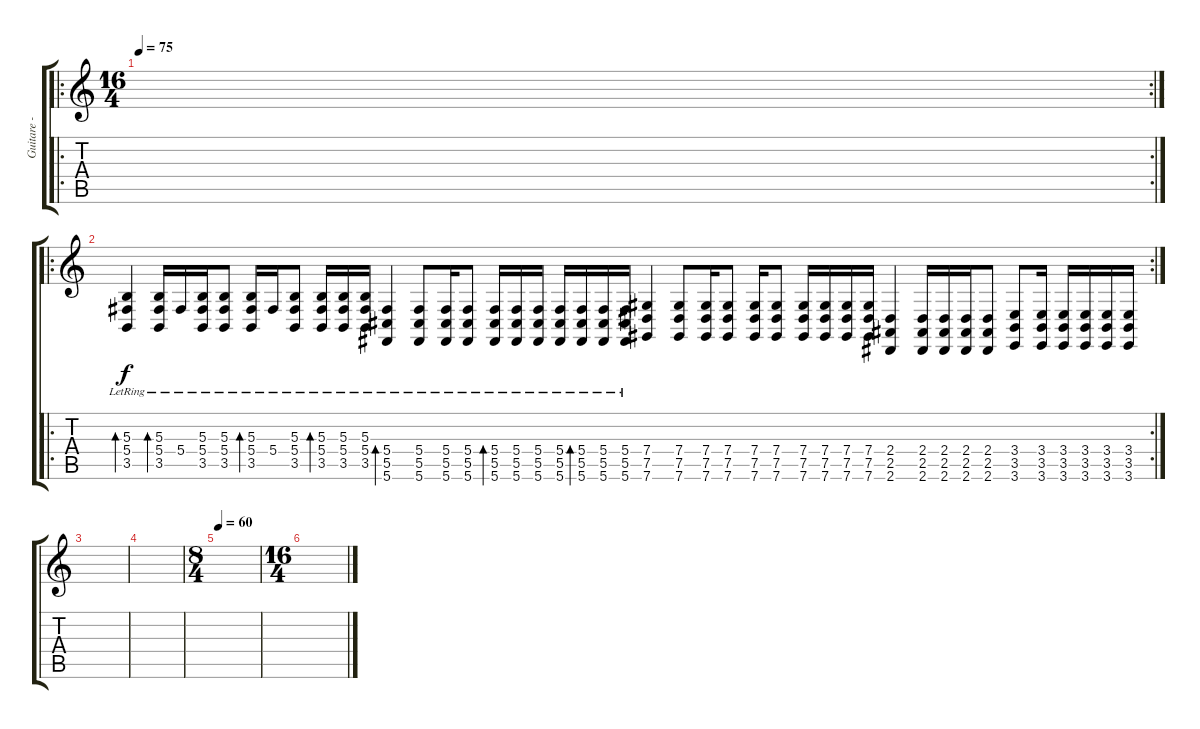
\track ("Guitare - 2" "Guitare - ") {instrument choiraahs}
\staff {score tabs}
\tuning (Eb4 Bb3 Gb3 Db3 Ab2 Db2) {hide}
\ro
\rc 2
\ts (16 4)
\tempo 75
\clef g2
\ks c
|
\ro
\rc 2
(5.3{lr} 5.4{lr} 3.5{lr}).4{bd 120} (5.3{lr} 5.4{lr} 3.5{lr}).16{bd 240} 5.4{lr}.16 (5.3 5.4 3.5{lr}).16 (5.3{lr} 5.4 3.5{lr}).8 (5.3{lr} 5.4{lr} 3.5{lr}).16{bd 240} 5.4{lr}.16 (5.3{lr} 5.4{lr} 3.5{lr}).8 (5.3{lr} 5.4{lr} 3.5).16{bd 480} (5.3{lr} 5.4{lr} 3.5{lr}).16 (5.3{lr} 5.4{lr} 3.5{lr}).16 (5.4{lr} 5.5 5.6).4{bd 120} (5.4{lr} 5.5 5.6).8 (5.4{lr} 5.5 5.6).16 (5.4{lr} 5.5 5.6).8 (5.4{lr} 5.5 5.6).16{bd 240} (5.4{lr} 5.5 5.6).16 (5.4{lr} 5.5 5.6).16 (5.4{lr} 5.5 5.6).16 (5.4{lr} 5.5 5.6).16{bd 240} (5.4{lr} 5.5 5.6).16 (5.4{lr} 5.5 5.6).16 (7.4 7.5 7.6).4 (7.4 7.5 7.6).8 (7.4 7.5 7.6).16 (7.4 7.5 7.6).8 (7.4 7.5 7.6).16 (7.4 7.5 7.6).8 (7.4 7.5 7.6).16 (7.4 7.5 7.6).16 (7.4 7.5 7.6).16 (7.4 7.5 7.6).16 (2.4 2.5 2.6).4 (2.4 2.5 2.6).16 (2.4 2.5 2.6).16 (2.4 2.5 2.6).16 (2.4 2.5 2.6).8 (3.4 3.5 3.6).8 (3.4 3.5 3.6).16 (3.4 3.5 3.6).16 (3.4 3.5 3.6).16 (3.4 3.5 3.6).16 (3.4 3.5 3.6).16 |
|
|
\ts (8 4)
\tempo 60
|
\ts (16 4)
